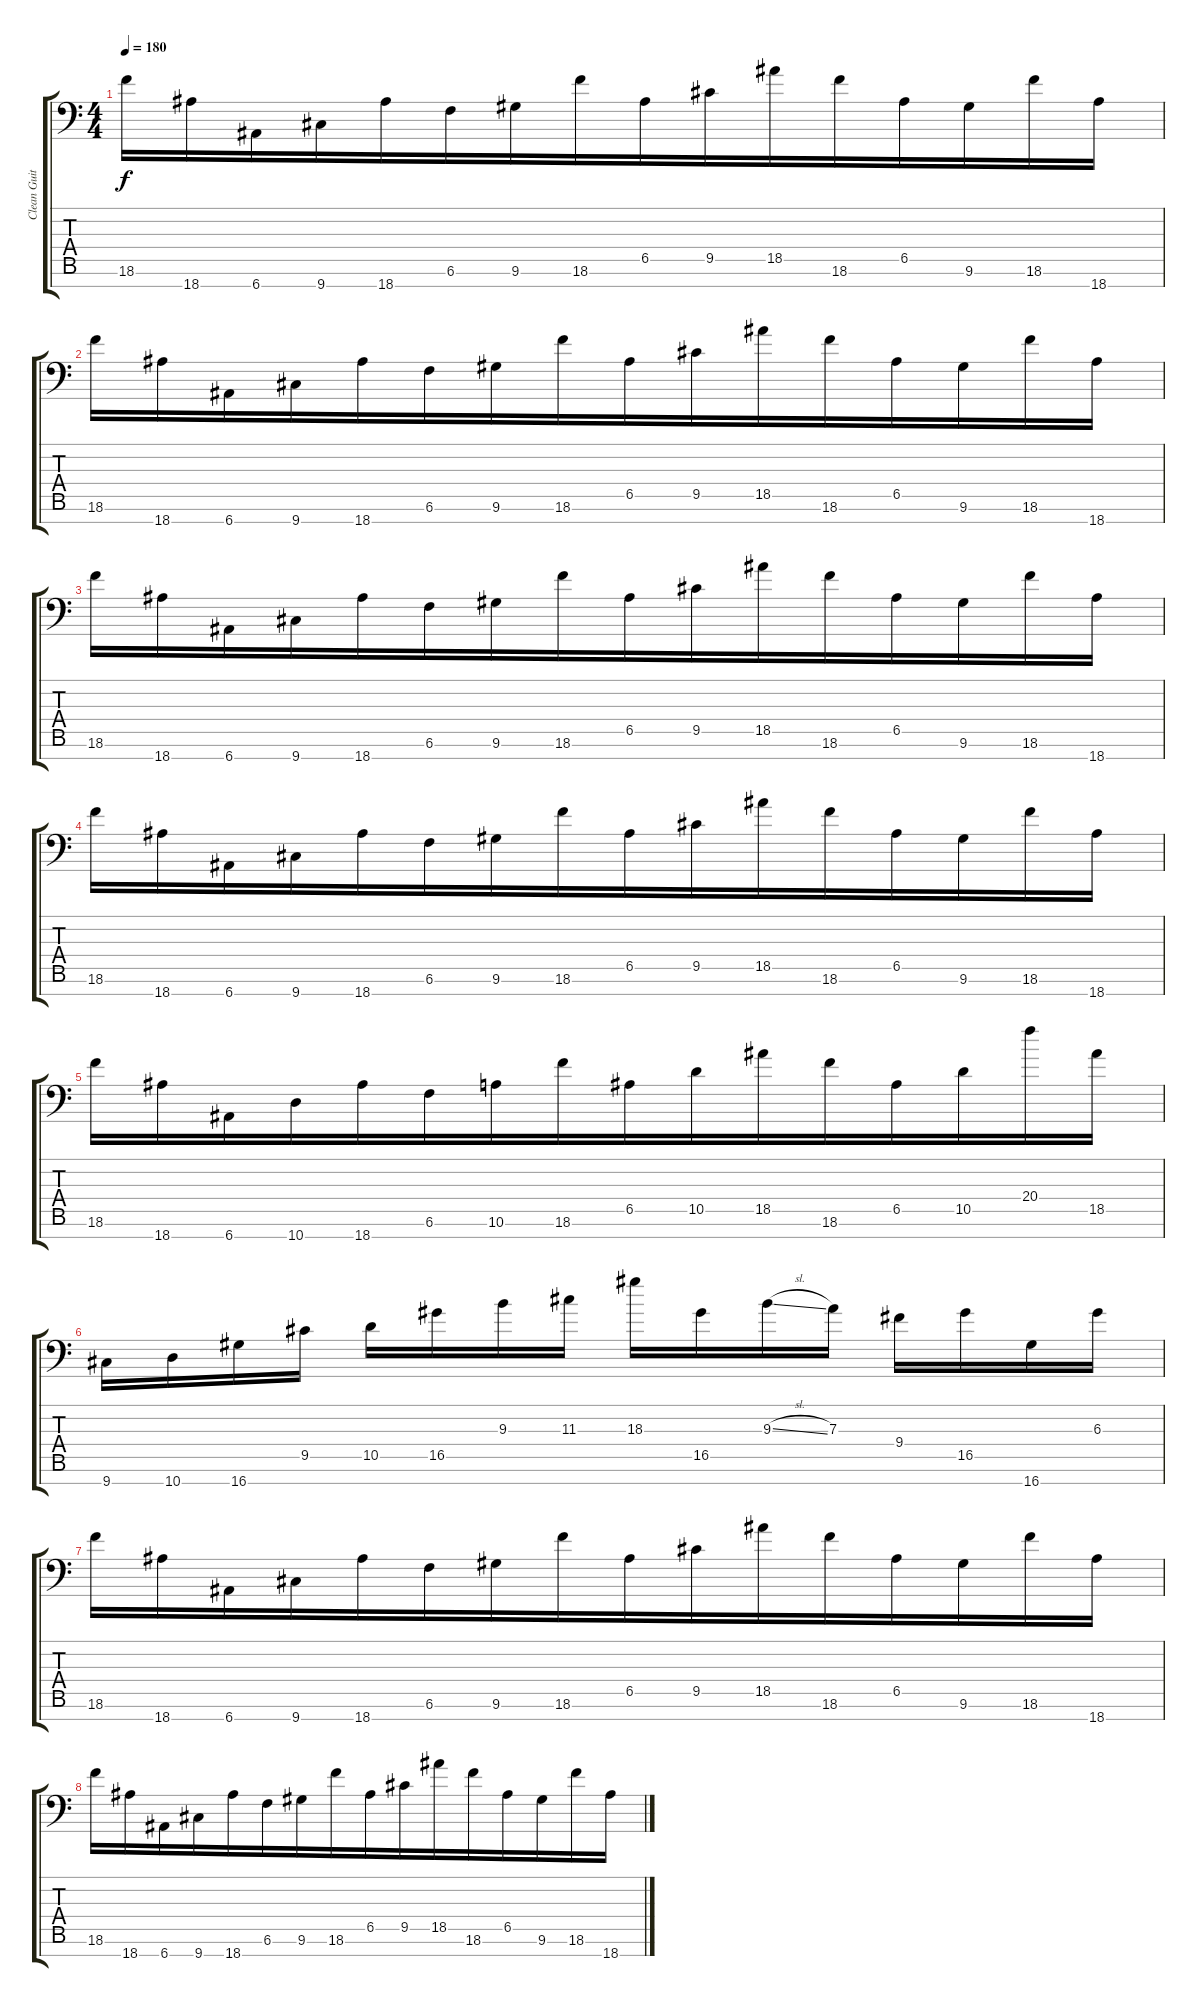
\track ("Clean Guitar 1" "Clean Guit") {instrument electricguitarjazz}
\staff {score tabs}
\tuning (B3 G3 D3 A2 E2 B1 E1) {hide}
\ts (4 4)
\tempo 180
\clef f4
\ks c
18.6.16{dy f beam merge} 18.7.16 6.7.16{beam merge} 9.7.16{beam merge} 18.7.16 6.6.16{beam merge} 9.6.16 18.6.16{beam merge} 6.5.16 9.5.16 18.5.16{beam merge} 18.6.16{beam merge} 6.5.16 9.6.16 18.6.16 18.7.16 |
18.6.16{beam merge} 18.7.16 6.7.16{beam merge} 9.7.16{beam merge} 18.7.16 6.6.16{beam merge} 9.6.16 18.6.16{beam merge} 6.5.16 9.5.16 18.5.16{beam merge} 18.6.16{beam merge} 6.5.16 9.6.16 18.6.16 18.7.16 |
18.6.16{beam merge} 18.7.16 6.7.16{beam merge} 9.7.16{beam merge} 18.7.16 6.6.16{beam merge} 9.6.16 18.6.16{beam merge} 6.5.16 9.5.16 18.5.16{beam merge} 18.6.16{beam merge} 6.5.16 9.6.16 18.6.16 18.7.16 |
18.6.16{beam merge} 18.7.16 6.7.16{beam merge} 9.7.16{beam merge} 18.7.16 6.6.16{beam merge} 9.6.16 18.6.16{beam merge} 6.5.16 9.5.16 18.5.16{beam merge} 18.6.16{beam merge} 6.5.16 9.6.16 18.6.16 18.7.16 |
18.6.16{beam merge} 18.7.16 6.7.16{beam merge} 10.7.16{beam merge} 18.7.16 6.6.16{beam merge} 10.6.16 18.6.16{beam merge} 6.5.16 10.5.16 18.5.16{beam merge} 18.6.16{beam merge} 6.5.16 10.5.16 20.4.16 18.5.16 |
9.7.16{beam merge} 10.7.16{beam merge} 16.7.16 9.5.16 10.5.16 16.5.16{beam merge} 9.3.16 11.3.16 18.3.16{beam merge} 16.5.16 9.3{sl}.16{beam merge} 7.3.16 9.4.16{beam merge} 16.5.16 16.7.16 6.3.16 |
18.6.16{beam merge} 18.7.16 6.7.16{beam merge} 9.7.16{beam merge} 18.7.16 6.6.16{beam merge} 9.6.16 18.6.16{beam merge} 6.5.16 9.5.16 18.5.16{beam merge} 18.6.16{beam merge} 6.5.16 9.6.16 18.6.16 18.7.16 |
18.6.16{beam merge} 18.7.16 6.7.16{beam merge} 9.7.16{beam merge} 18.7.16 6.6.16{beam merge} 9.6.16 18.6.16{beam merge} 6.5.16 9.5.16 18.5.16{beam merge} 18.6.16{beam merge} 6.5.16 9.6.16 18.6.16 18.7.16
